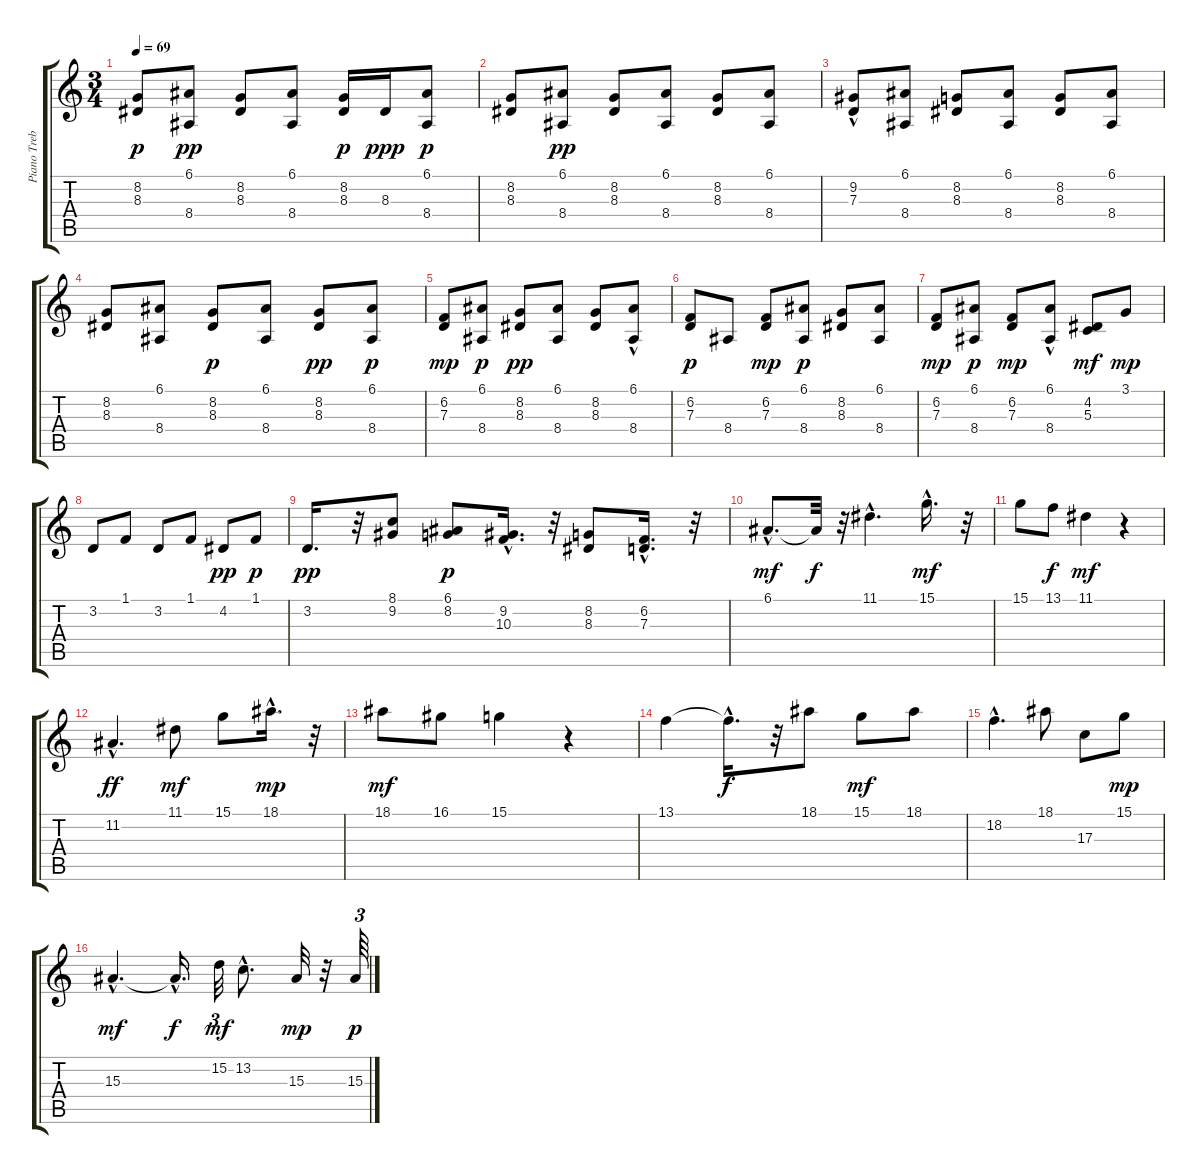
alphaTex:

\track ("Piano Treble        " "Piano Treb") {instrument acousticgrandpiano}
\staff {score tabs}
\tuning (E4 B3 G3 D3 A2 E2) {hide}
\ts (3 4)
\tempo 69
\clef g2
\ks c
(8.2 8.3).8{dy p instrument acousticgrandpiano} (6.1 8.4).8{dy pp} (8.2 8.3).8 (6.1 8.4).8 (8.2 8.3).16{dy p} 8.3.16{dy ppp} (6.1 8.4).8{dy p} |
(8.2 8.3).8 (6.1 8.4).8{dy pp} (8.2 8.3).8 (6.1 8.4).8 (8.2 8.3).8 (6.1 8.4).8 |
(9.2 7.3{hac}).8 (6.1 8.4).8 (8.2 8.3).8 (6.1 8.4).8 (8.2 8.3).8 (6.1 8.4).8 |
(8.2 8.3).8 (6.1 8.4).8 (8.2 8.3).8{dy p} (6.1 8.4).8 (8.2 8.3).8{dy pp} (6.1 8.4).8{dy p} |
(6.2 7.3).8{dy mp} (6.1 8.4).8{dy p} (8.2 8.3).8{dy pp} (6.1 8.4).8 (8.2 8.3).8 (6.1{hac} 8.4).8 |
(6.2 7.3).8{dy p} 8.4.8 (6.2 7.3).8{dy mp} (6.1 8.4).8{dy p} (8.2 8.3).8 (6.1 8.4).8 |
(6.2 7.3).8{dy mp} (6.1 8.4).8{dy p} (6.2 7.3).8{dy mp} (6.1 8.4{hac}).8 (4.2 5.3).8{dy mf} 3.1.8{dy mp} |
3.2.8 1.1.8 3.2.8 1.1.8 4.2.8{dy pp} 1.1.8{dy p} |
3.2.16{d dy pp} r.32 (8.1 9.2).8 (6.1 8.2).8{dy p} (9.2{hac} 10.3{hac}).16{d} r.32 (8.2 8.3).8 (6.2{hac} 7.3{hac}).16{d} r.32 |
6.1{hac}.8{d dy mf} 6.1{t}.32{dy f} r.32 11.1{hac}.4{d} 15.1{hac}.16{d dy mf} r.32 |
15.1.8 13.1.8{dy f} 11.1.4{dy mf} r.4 |
11.2{hac}.4{d dy ff} 11.1.8{dy mf} 15.1.8 18.1{hac}.16{d dy mp} r.32 |
18.1.8{dy mf} 16.1.8 15.1.4 r.4 |
13.1.4 13.1{hac t}.16{d dy f} r.32 18.1.8 15.1.8{dy mf} 18.1.8 |
18.2{hac}.4{d} 18.1.8 17.3.8 15.1.8{dy mp} |
15.3{hac}.4{d dy mf} 15.3{hac t}.16{d dy f} 15.2.32{tu (3 2) dy mf} 13.2{hac}.8{d} 15.3.32{dy mp} r.32 15.3.64{tu (3 2) dy p}
